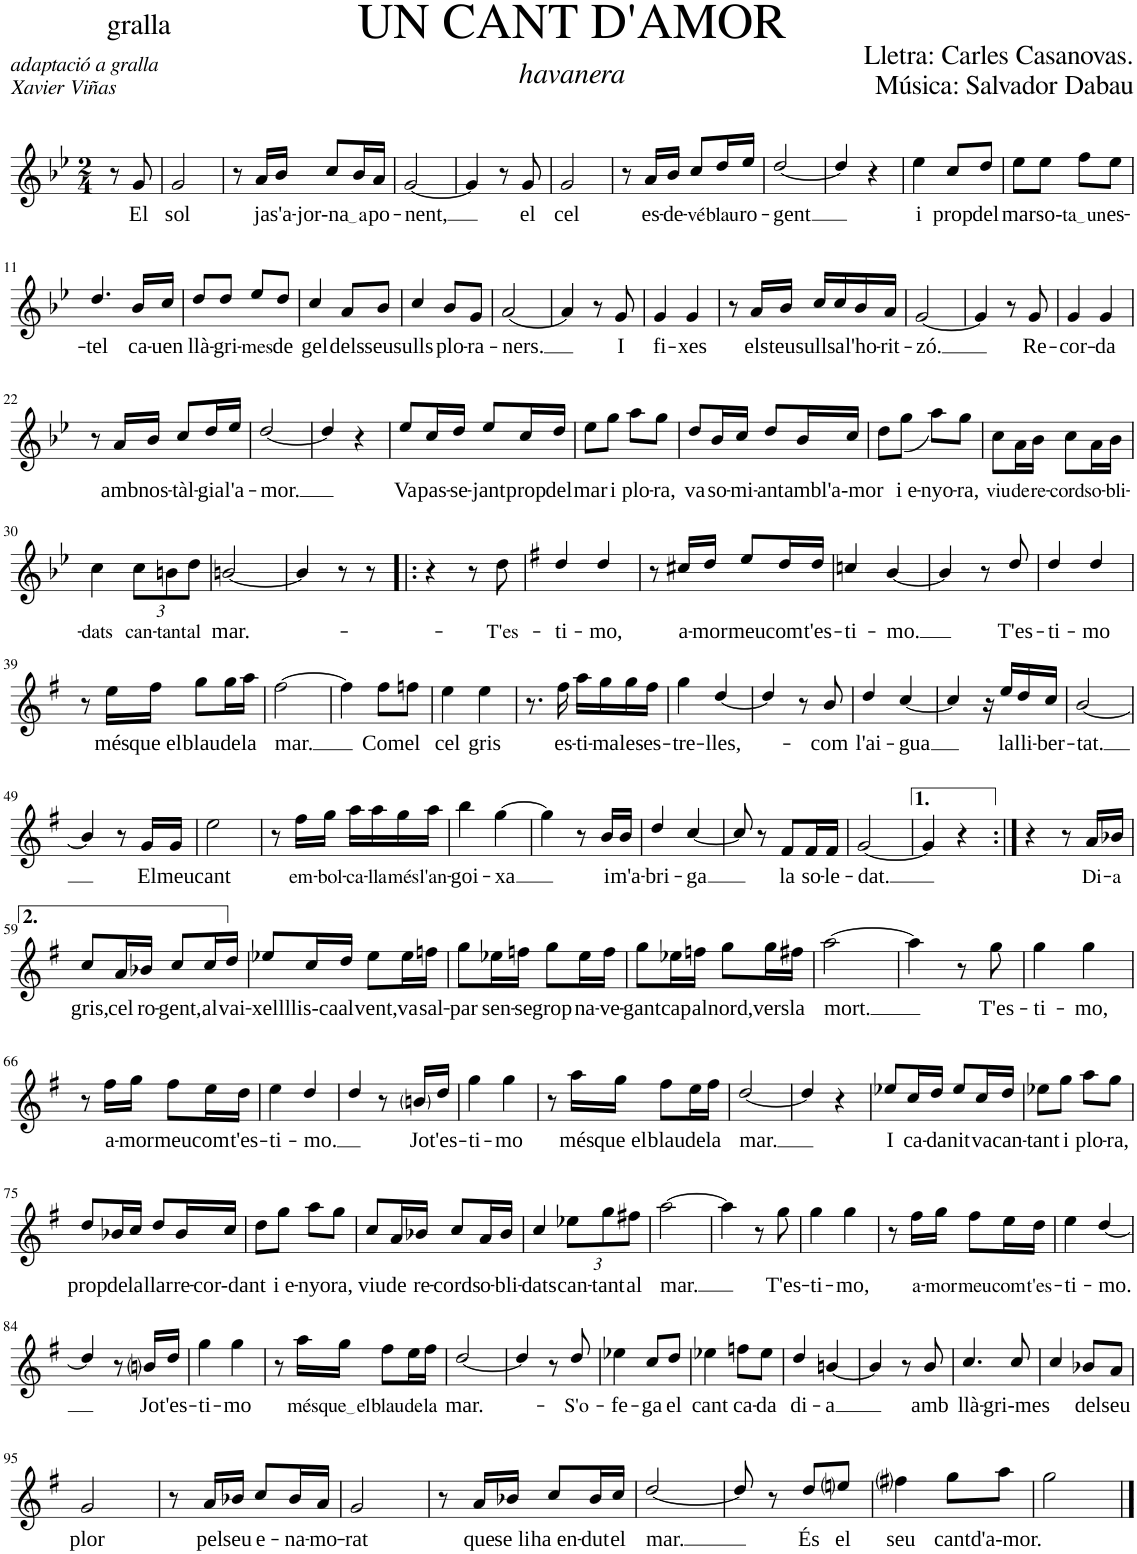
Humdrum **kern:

**kern	**text
*part1	*part1
*staff1	*staff1
*I"Oboè	*
*I'Ob.	*
*clefG2	*
*k[b-e-]	*
*M2/4	*
=	=
8r	.
!	!LO:LY:b
8g/	El
=1	=1
!	!LO:LY:b
2g/	sol
=2	=2
8r	.
!	!LO:LY:b
16a/LL	ja
!	!LO:LY:b
16b-/JJ	s'a-
!	!LO:LY:b
8cc/L	jor-na a
16b-/L	.
!	!LO:LY:b
16a/JJ	po-
=3	=3
!	!LO:LY:b
[<2g/	nent,
=4	=4
4g/]	.
8r	.
!	!LO:LY:b
8g/	el
=5	=5
!	!LO:LY:b
2g/	cel
=6	=6
8r	.
!	!LO:LY:b
16a/LL	es-
!	!LO:LY:b
16b-/JJ	de-
!	!LO:LY:b
8cc/L	vé
!	!LO:LY:b
16dd/L	blau
!	!LO:LY:b
16ee-/JJ	ro-
=7	=7
!	!LO:LY:b
[<2dd/	gent
=8	=8
4dd/]	.
4r	.
=9	=9
!	!LO:LY:b
4ee-\	i
!	!LO:LY:b
8cc/L	prop
!	!LO:LY:b
8dd/J	del
=10	=10
!	!LO:LY:b
8ee-\L	mar
!	!LO:LY:b
8ee-\J	so-
!	!LO:LY:b
8ff\L	ta un
!	!LO:LY:b
8ee-\J	es-
!!LO:LB:g=z
=11	=11
!	!LO:LY:b
4.dd/	tel
!	!LO:LY:b
16b-/LL	ca-
!	!LO:LY:b
16cc/JJ	uen
=12	=12
!	!LO:LY:b
8dd/L	llà-
!	!LO:LY:b
8dd/J	gri-
!	!LO:LY:b
8ee-/L	mes
!	!LO:LY:b
8dd/J	de
=13	=13
!	!LO:LY:b
4cc/	gel
!	!LO:LY:b
8a/L	dels
!	!LO:LY:b
8b-/J	seus
=14	=14
!	!LO:LY:b
4cc/	ulls
!	!LO:LY:b
8b-/L	plo-
!	!LO:LY:b
8g/J	ra-
=15	=15
!	!LO:LY:b
[<2a/	ners.
=16	=16
4a/]	.
8r	.
!	!LO:LY:b
8g/	I
=17	=17
!	!LO:LY:b
4g/	fi-
!	!LO:LY:b
4g/	xes
=18	=18
8r	.
!	!LO:LY:b
16a/LL	els
!	!LO:LY:b
16b-/JJ	teus
!	!LO:LY:b
16cc/LL	ulls
!	!LO:LY:b
16cc/	a
!	!LO:LY:b
16b-/	l'ho-
!	!LO:LY:b
16a/JJ	rit-
=19	=19
!	!LO:LY:b
[<2g/	zó.
=20	=20
4g/]	.
8r	.
!	!LO:LY:b
8g/	Re-
=21	=21
!	!LO:LY:b
4g/	cor-
!	!LO:LY:b
4g/	da
!!LO:LB:g=z
=22	=22
8r	.
!	!LO:LY:b
16a/LL	amb
!	!LO:LY:b
16b-/JJ	nos-
!	!LO:LY:b
8cc/L	tàl-
!	!LO:LY:b
16dd/L	gia
!	!LO:LY:b
16ee-/JJ	l'a-
=23	=23
!	!LO:LY:b
[<2dd/	mor.
=24	=24
4dd/]	.
4r	.
=25	=25
!	!LO:LY:b
8ee-/L	Va
!	!LO:LY:b
16cc/L	pas-
!	!LO:LY:b
16dd/JJ	se-
!	!LO:LY:b
8ee-/L	jant
!	!LO:LY:b
16cc/L	prop
!	!LO:LY:b
16dd/JJ	del
=26	=26
!	!LO:LY:b
8ee-\L	mar
!	!LO:LY:b
8gg\J	i
!	!LO:LY:b
8aa\L	plo-
!	!LO:LY:b
8gg\J	ra,
=27	=27
!	!LO:LY:b
8dd/L	va
!	!LO:LY:b
16b-/L	so-
!	!LO:LY:b
16cc/JJ	mi-
!	!LO:LY:b
8dd/L	ant
!	!LO:LY:b
16b-/L	amb
!	!LO:LY:b
16cc/JJ	l'a-mor
=28	=28
8dd\L	.
!	!LO:LY:b
(<8gg\J	i e-
!	!LO:LY:b
8aa\L)	nyo-
!	!LO:LY:b
8gg\J	ra,
=29	=29
!	!LO:LY:b
8cc\L	viu
!	!LO:LY:b
16a\L	de
!	!LO:LY:b
16b-\JJ	re-
!	!LO:LY:b
8cc\L	-cords
!	!LO:LY:b
16a\L	o-
!	!LO:LY:b
16b-\JJ	-bli-
!!LO:LB:g=z
=30	=30
!	!LO:LY:b
4cc\	-dats
*Xbrackettup	*
!	!LO:LY:b
12cc\L	can-
!	!LO:LY:b
12bn\	-tant
!	!LO:LY:b
12dd\J	al
=31	=31
!	!LO:LY:b
[<2bn/	mar.
=32	=32
4b/]	.
8r	.
8r	.
=33!|:	=33!|:
4r	.
8r	.
!	!LO:LY:b
8dd\	T'es-
=34	=34
*k[f#]	*
!	!LO:LY:b
4dd/	-ti-
!	!LO:LY:b
4dd/	mo,
=35	=35
8r	.
!	!LO:LY:b
16cc#X/LL	a-
!	!LO:LY:b
16dd/JJ	mor
!	!LO:LY:b
8ee/L	meu
!	!LO:LY:b
16dd/L	com
!	!LO:LY:b
16dd/JJ	t'es-
=36	=36
!	!LO:LY:b
4ccn/	ti-
!	!LO:LY:b
[<4b/	mo.
=37	=37
4b/]	.
8r	.
!	!LO:LY:b
8dd/	T'es-
=38	=38
!	!LO:LY:b
4dd/	ti-
!	!LO:LY:b
4dd/	mo
!!LO:LB:g=z
=39	=39
8r	.
!	!LO:LY:b
16ee\LL	més
!	!LO:LY:b
16ff#\JJ	que el
!	!LO:LY:b
8gg\L	blau
!	!LO:LY:b
16gg\L	de
!	!LO:LY:b
16aa\JJ	la
=40	=40
!	!LO:LY:b
[>2ff#\	mar.
=41	=41
4ff#\]	.
!	!LO:LY:b
8ff#\L	Com
!	!LO:LY:b
8ffn\J	el
=42	=42
!	!LO:LY:b
4ee\	cel
!	!LO:LY:b
4ee\	gris
=43	=43
8.r	.
!	!LO:LY:b
16ff#\	es-
!	!LO:LY:b
16aa\LL	ti-
!	!LO:LY:b
16gg\	ma
!	!LO:LY:b
16gg\	les
!	!LO:LY:b
16ff#\JJ	es-
=44	=44
!	!LO:LY:b
4gg\	tre-
!	!LO:LY:b
[<4dd/	lles,
=45	=45
4dd/]	.
8r	.
!	!LO:LY:b
8b/	com
=46	=46
!	!LO:LY:b
4dd/	l'ai-
!	!LO:LY:b
[<4cc/	gua
=47	=47
4cc/]	.
16r	.
!	!LO:LY:b
16ee/LL	la
!	!LO:LY:b
16dd/	lli-
!	!LO:LY:b
16cc/JJ	ber-
=48	=48
!	!LO:LY:b
[<2b/	tat.
!!LO:LB:g=z
=49	=49
4b/]	.
8r	.
!	!LO:LY:b
16g/LL	El
!	!LO:LY:b
16g/JJ	meu
=50	=50
!	!LO:LY:b
2ee\	cant
=51	=51
8r	.
!	!LO:LY:b
16ff#\LL	em-
!	!LO:LY:b
16gg\JJ	-bol-
!	!LO:LY:b
16aa\LL	-ca-
!	!LO:LY:b
16aa\	-lla
!	!LO:LY:b
16gg\	més
!	!LO:LY:b
16aa\JJ	l'an-
=52	=52
!	!LO:LY:b
4bb\	-goi-
!	!LO:LY:b
[>4gg\	xa
=53	=53
4gg\]	.
8r	.
!	!LO:LY:b
16b/LL	i
!	!LO:LY:b
16b/JJ	m'a-
=54	=54
!	!LO:LY:b
4dd/	bri-
!	!LO:LY:b
[<4cc/	ga
=55	=55
8cc/]	.
8r	.
!	!LO:LY:b
8f#/L	la
!	!LO:LY:b
16f#/L	so-
!	!LO:LY:b
16f#/JJ	le-
=56	=56
!	!LO:LY:b
[<2g/	dat.
=57	=57
4g/]	.
4r	.
=58:|!	=58:|!
4r	.
8r	.
!	!LO:LY:b
16a/LL	Di-
!	!LO:LY:b
16b-X/JJ	-a
!!LO:LB:g=z
=59	=59
!	!LO:LY:b
8cc/L	gris,
!	!LO:LY:b
16a/L	cel
!	!LO:LY:b
16b-X/JJ	ro-
!	!LO:LY:b
8cc/L	gent,
!	!LO:LY:b
16cc/L	al
!	!LO:LY:b
16dd/JJ	vai-
=60	=60
!	!LO:LY:b
8ee-X/L	xell
!	!LO:LY:b
16cc/L	llis-ca
!	!LO:LY:b
16dd/JJ	al
!	!LO:LY:b
8ee-\L	vent,
!	!LO:LY:b
16ee-\L	va
!	!LO:LY:b
16ffn\JJ	sal-
=61	=61
!	!LO:LY:b
8gg\L	par
!	!LO:LY:b
16ee-X\L	sen-
!	!LO:LY:b
16ffn\JJ	se
!	!LO:LY:b
8gg\L	grop
!	!LO:LY:b
16ee-\L	na-
!	!LO:LY:b
16ff\JJ	ve-
=62	=62
!	!LO:LY:b
8gg\L	gant
!	!LO:LY:b
16ee-X\L	cap
!	!LO:LY:b
16ffn\JJ	al
!	!LO:LY:b
8gg\L	nord,
!	!LO:LY:b
16gg\L	vers
!	!LO:LY:b
16ff#X\JJ	la
=63	=63
!	!LO:LY:b
[>2aa\	mort.
=64	=64
4aa\]	.
8r	.
!	!LO:LY:b
8gg\	T'es-
=65	=65
!	!LO:LY:b
4gg\	ti-
!	!LO:LY:b
4gg\	mo,
!!LO:LB:g=z
=66	=66
8r	.
!	!LO:LY:b
16ff#\LL	a-
!	!LO:LY:b
16gg\JJ	mor
!	!LO:LY:b
8ff#\L	meu
!	!LO:LY:b
16ee\L	com
!	!LO:LY:b
16dd\JJ	t'es-
=67	=67
!	!LO:LY:b
4ee\	ti-
!	!LO:LY:b
4dd/	mo.
=68	=68
4dd/	.
8r	.
!	!LO:LY:b
16bni/LL	Jo
!	!LO:LY:b
16dd/JJ	t'es-
=69	=69
!	!LO:LY:b
4gg\	ti-
!	!LO:LY:b
4gg\	mo
=70	=70
8r	.
!	!LO:LY:b
16aa\LL	més
!	!LO:LY:b
16gg\JJ	que el
!	!LO:LY:b
8ff#\L	blau
!	!LO:LY:b
16ee\L	de
!	!LO:LY:b
16ff#\JJ	la
=71	=71
!	!LO:LY:b
[<2dd/	mar.
=72	=72
4dd/]	.
4r	.
=73	=73
!	!LO:LY:b
8ee-X/L	I
!	!LO:LY:b
16cc/L	ca-
!	!LO:LY:b
16dd/JJ	da
!	!LO:LY:b
8ee-/L	nit
!	!LO:LY:b
16cc/L	va
!	!LO:LY:b
16dd/JJ	can-
=74	=74
!	!LO:LY:b
8ee-X\L	tant
!	!LO:LY:b
8gg\J	i
!	!LO:LY:b
8aa\L	plo-
!	!LO:LY:b
8gg\J	ra,
!!LO:LB:g=z
=75	=75
!	!LO:LY:b
8dd/L	prop
!	!LO:LY:b
16b-X/L	de
!	!LO:LY:b
16cc/JJ	la
!	!LO:LY:b
8dd/L	llar
!	!LO:LY:b
16b-/L	re-
!	!LO:LY:b
16cc/JJ	cor-dant
=76	=76
8dd\L	.
!	!LO:LY:b
8gg\J	i e-
!	!LO:LY:b
8aa\L	nyo
!	!LO:LY:b
8gg\J	ra,
=77	=77
!	!LO:LY:b
8cc/L	viu
!	!LO:LY:b
16a/L	de
!	!LO:LY:b
16b-X/JJ	re-
!	!LO:LY:b
8cc/L	cords
!	!LO:LY:b
16a/L	o-
!	!LO:LY:b
16b-/JJ	bli-
=78	=78
!	!LO:LY:b
4cc/	dats
!	!LO:LY:b
12ee-X\L	can-
!	!LO:LY:b
12gg\	tant
!	!LO:LY:b
12ff#X\J	al
=79	=79
!	!LO:LY:b
[>2aa\	mar.
=80	=80
4aa\]	.
8r	.
!	!LO:LY:b
8gg\	T'es-
=81	=81
!	!LO:LY:b
4gg\	ti-
!	!LO:LY:b
4gg\	mo,
=82	=82
8r	.
!	!LO:LY:b
16ff#\LL	a-
!	!LO:LY:b
16gg\JJ	-mor
!	!LO:LY:b
8ff#\L	meu
!	!LO:LY:b
16ee\L	com
!	!LO:LY:b
16dd\JJ	t'es-
=83	=83
!	!LO:LY:b
4ee\	-ti-
!	!LO:LY:b
[<4dd/	mo.
!!LO:LB:g=z
=84	=84
4dd/]	.
8r	.
!	!LO:LY:b
16bni/LL	Jo
!	!LO:LY:b
16dd/JJ	t'es-
=85	=85
!	!LO:LY:b
4gg\	ti-
!	!LO:LY:b
4gg\	mo
=86	=86
8r	.
!	!LO:LY:b
16aa\LL	més
!	!LO:LY:b
16gg\JJ	que el
!	!LO:LY:b
8ff#\L	blau
!	!LO:LY:b
16ee\L	de
!	!LO:LY:b
16ff#\JJ	la
=87	=87
!	!LO:LY:b
[<2dd/	mar.
=88	=88
4dd/]	.
8r	.
!	!LO:LY:b
8dd/	S'o-
=89	=89
!	!LO:LY:b
4ee-X\	-fe-
!	!LO:LY:b
8cc/L	ga
!	!LO:LY:b
8dd/J	el
=90	=90
!	!LO:LY:b
4ee-X\	cant
!	!LO:LY:b
8ffn\L	ca-
!	!LO:LY:b
8ee-\J	da
=91	=91
!	!LO:LY:b
4dd/	di-
!	!LO:LY:b
[<4bn/	a
=92	=92
4b/]	.
8r	.
!	!LO:LY:b
8b/	amb
=93	=93
!	!LO:LY:b
4.cc/	llà-
!	!LO:LY:b
8cc/	gri-mes
=94	=94
4cc/	.
!	!LO:LY:b
8b-X/L	del
!	!LO:LY:b
8a/J	seu
!!LO:LB:g=z
=95	=95
!	!LO:LY:b
2g/	plor
=96	=96
8r	.
!	!LO:LY:b
16a/LL	pel
!	!LO:LY:b
16b-X/JJ	seu
!	!LO:LY:b
8cc/L	e-
!	!LO:LY:b
16b-/L	na-
!	!LO:LY:b
16a/JJ	mo-
=97	=97
!	!LO:LY:b
2g/	rat
=98	=98
8r	.
!	!LO:LY:b
16a/LL	que
!	!LO:LY:b
16b-X/JJ	se li
!	!LO:LY:b
8cc/L	ha en-
!	!LO:LY:b
16b-/L	dut
!	!LO:LY:b
16cc/JJ	el
=99	=99
!	!LO:LY:b
[<2dd/	mar.
=100	=100
8dd/]	.
8r	.
!	!LO:LY:b
8dd/L	És
!	!LO:LY:b
8eeni/J	el
=101	=101
!	!LO:LY:b
4ff#i\	seu
!	!LO:LY:b
8gg\L	cant
!	!LO:LY:b
8aa\J	d'a-mor.
=102	=102
2gg\	.
==	==
*-	*-
